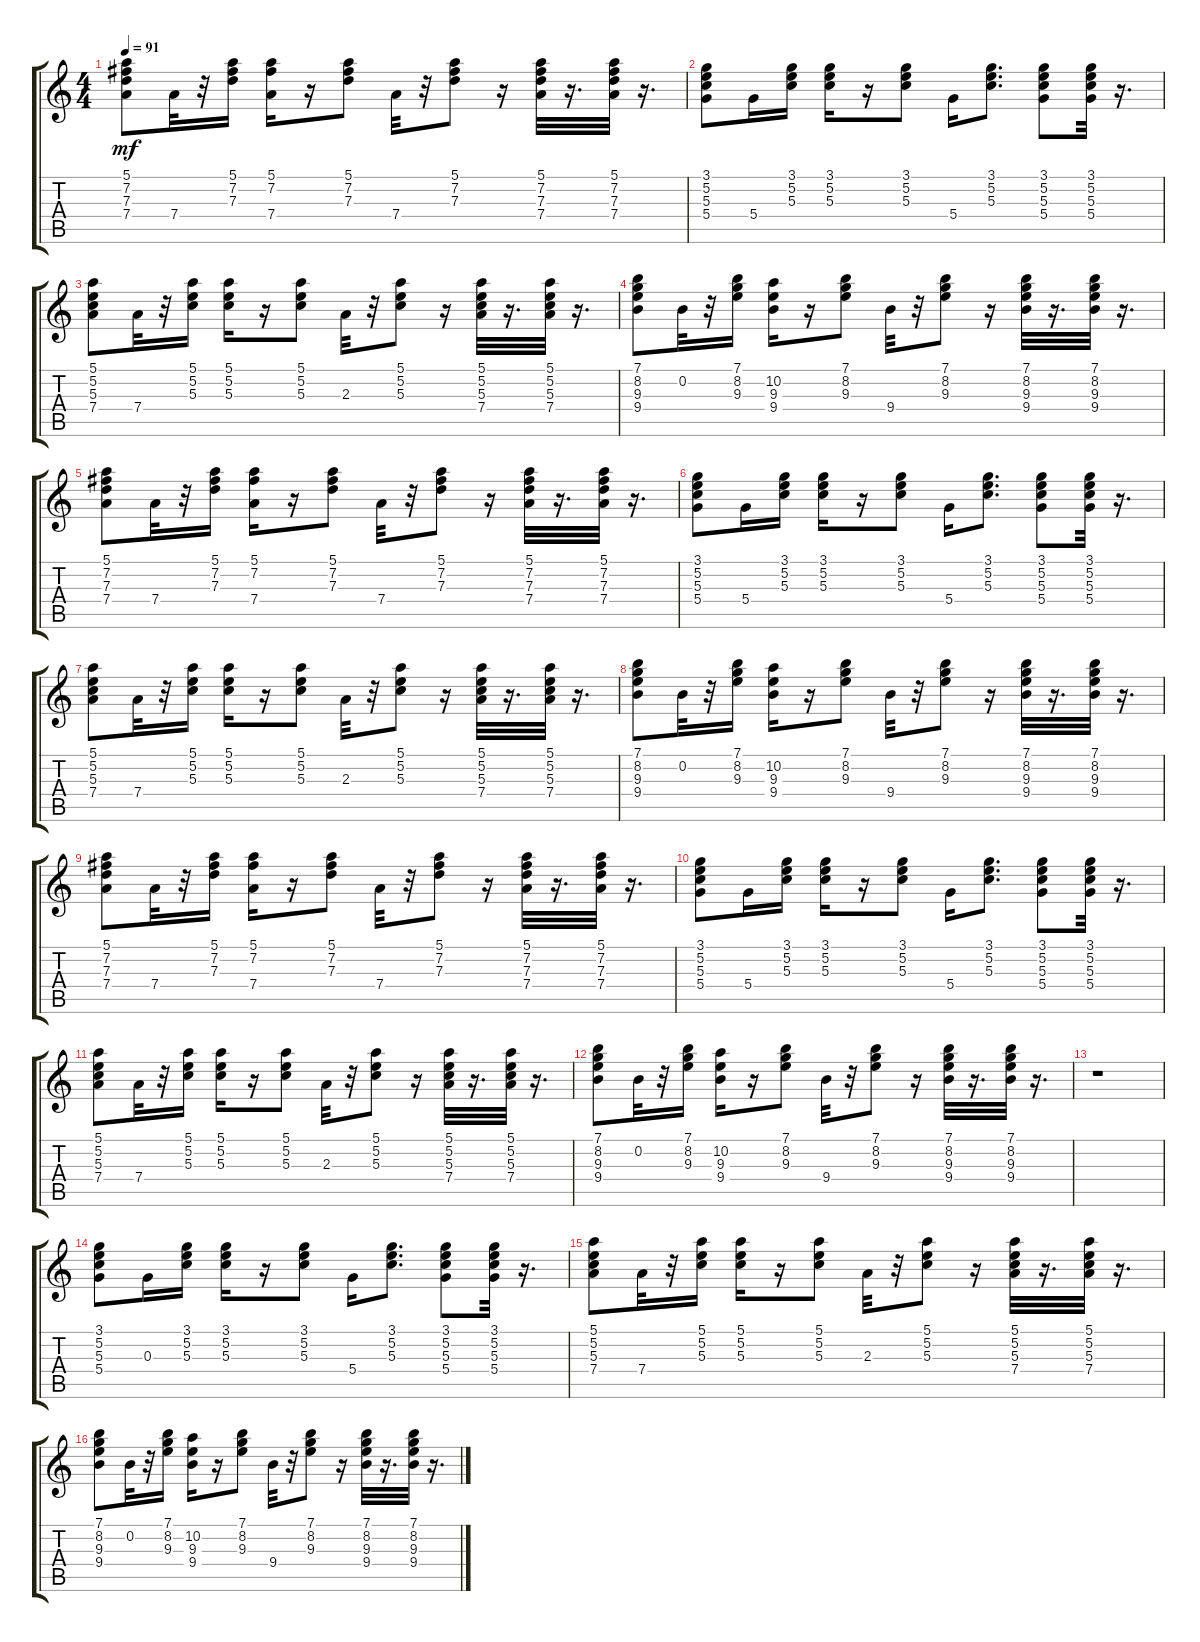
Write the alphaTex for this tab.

\track "" {instrument acousticguitarsteel}
\staff {score tabs}
\tuning (E4 B3 G3 D3 A2 E2) {hide}
\ts (4 4)
\tempo 91
\clef g2
\ks c
(5.1 7.2 7.3 7.4).8{dy mf} 7.4.32 r.32 (5.1 7.2 7.3).16 (5.1 7.2 7.4).16 r.16 (5.1 7.2 7.3).8 7.4.32 r.32 (5.1 7.2 7.3).8 r.16 (5.1 7.2 7.3 7.4).32 r.16{d} (5.1 7.2 7.3 7.4).32 r.16{d} |
(3.1 5.2 5.3 5.4).8 5.4.16 (3.1 5.2 5.3).16 (3.1 5.2 5.3).16 r.16 (3.1 5.2 5.3).8 5.4.16 (3.1 5.2 5.3).8{d} (3.1 5.2 5.3 5.4).8 (3.1 5.2 5.3 5.4).32 r.16{d} |
(5.1 5.2 5.3 7.4).8 7.4.32 r.32 (5.1 5.2 5.3).16 (5.1 5.2 5.3).16 r.16 (5.1 5.2 5.3).8 2.3.32 r.32 (5.1 5.2 5.3).8 r.16 (5.1 5.2 5.3 7.4).32 r.16{d} (5.1 5.2 5.3 7.4).32 r.16{d} |
(7.1 8.2 9.3 9.4).8 0.2.32 r.32 (7.1 8.2 9.3).16 (10.2 9.3 9.4).16 r.16 (7.1 8.2 9.3).8 9.4.32 r.32 (7.1 8.2 9.3).8 r.16 (7.1 8.2 9.3 9.4).32 r.16{d} (7.1 8.2 9.3 9.4).32 r.16{d} |
(5.1 7.2 7.3 7.4).8 7.4.32 r.32 (5.1 7.2 7.3).16 (5.1 7.2 7.4).16 r.16 (5.1 7.2 7.3).8 7.4.32 r.32 (5.1 7.2 7.3).8 r.16 (5.1 7.2 7.3 7.4).32 r.16{d} (5.1 7.2 7.3 7.4).32 r.16{d} |
(3.1 5.2 5.3 5.4).8 5.4.16 (3.1 5.2 5.3).16 (3.1 5.2 5.3).16 r.16 (3.1 5.2 5.3).8 5.4.16 (3.1 5.2 5.3).8{d} (3.1 5.2 5.3 5.4).8 (3.1 5.2 5.3 5.4).32 r.16{d} |
(5.1 5.2 5.3 7.4).8 7.4.32 r.32 (5.1 5.2 5.3).16 (5.1 5.2 5.3).16 r.16 (5.1 5.2 5.3).8 2.3.32 r.32 (5.1 5.2 5.3).8 r.16 (5.1 5.2 5.3 7.4).32 r.16{d} (5.1 5.2 5.3 7.4).32 r.16{d} |
(7.1 8.2 9.3 9.4).8 0.2.32 r.32 (7.1 8.2 9.3).16 (10.2 9.3 9.4).16 r.16 (7.1 8.2 9.3).8 9.4.32 r.32 (7.1 8.2 9.3).8 r.16 (7.1 8.2 9.3 9.4).32 r.16{d} (7.1 8.2 9.3 9.4).32 r.16{d} |
(5.1 7.2 7.3 7.4).8 7.4.32 r.32 (5.1 7.2 7.3).16 (5.1 7.2 7.4).16 r.16 (5.1 7.2 7.3).8 7.4.32 r.32 (5.1 7.2 7.3).8 r.16 (5.1 7.2 7.3 7.4).32 r.16{d} (5.1 7.2 7.3 7.4).32 r.16{d} |
(3.1 5.2 5.3 5.4).8 5.4.16 (3.1 5.2 5.3).16 (3.1 5.2 5.3).16 r.16 (3.1 5.2 5.3).8 5.4.16 (3.1 5.2 5.3).8{d} (3.1 5.2 5.3 5.4).8 (3.1 5.2 5.3 5.4).32 r.16{d} |
(5.1 5.2 5.3 7.4).8 7.4.32 r.32 (5.1 5.2 5.3).16 (5.1 5.2 5.3).16 r.16 (5.1 5.2 5.3).8 2.3.32 r.32 (5.1 5.2 5.3).8 r.16 (5.1 5.2 5.3 7.4).32 r.16{d} (5.1 5.2 5.3 7.4).32 r.16{d} |
(7.1 8.2 9.3 9.4).8 0.2.32 r.32 (7.1 8.2 9.3).16 (10.2 9.3 9.4).16 r.16 (7.1 8.2 9.3).8 9.4.32 r.32 (7.1 8.2 9.3).8 r.16 (7.1 8.2 9.3 9.4).32 r.16{d} (7.1 8.2 9.3 9.4).32 r.16{d} |
r.1 |
(3.1 5.2 5.3 5.4).8 0.3.16 (3.1 5.2 5.3).16 (3.1 5.2 5.3).16 r.16 (3.1 5.2 5.3).8 5.4.16 (3.1 5.2 5.3).8{d} (3.1 5.2 5.3 5.4).8 (3.1 5.2 5.3 5.4).32 r.16{d} |
(5.1 5.2 5.3 7.4).8 7.4.32 r.32 (5.1 5.2 5.3).16 (5.1 5.2 5.3).16 r.16 (5.1 5.2 5.3).8 2.3.32 r.32 (5.1 5.2 5.3).8 r.16 (5.1 5.2 5.3 7.4).32 r.16{d} (5.1 5.2 5.3 7.4).32 r.16{d} |
(7.1 8.2 9.3 9.4).8 0.2.32 r.32 (7.1 8.2 9.3).16 (10.2 9.3 9.4).16 r.16 (7.1 8.2 9.3).8 9.4.32 r.32 (7.1 8.2 9.3).8 r.16 (7.1 8.2 9.3 9.4).32 r.16{d} (7.1 8.2 9.3 9.4).32 r.16{d}
